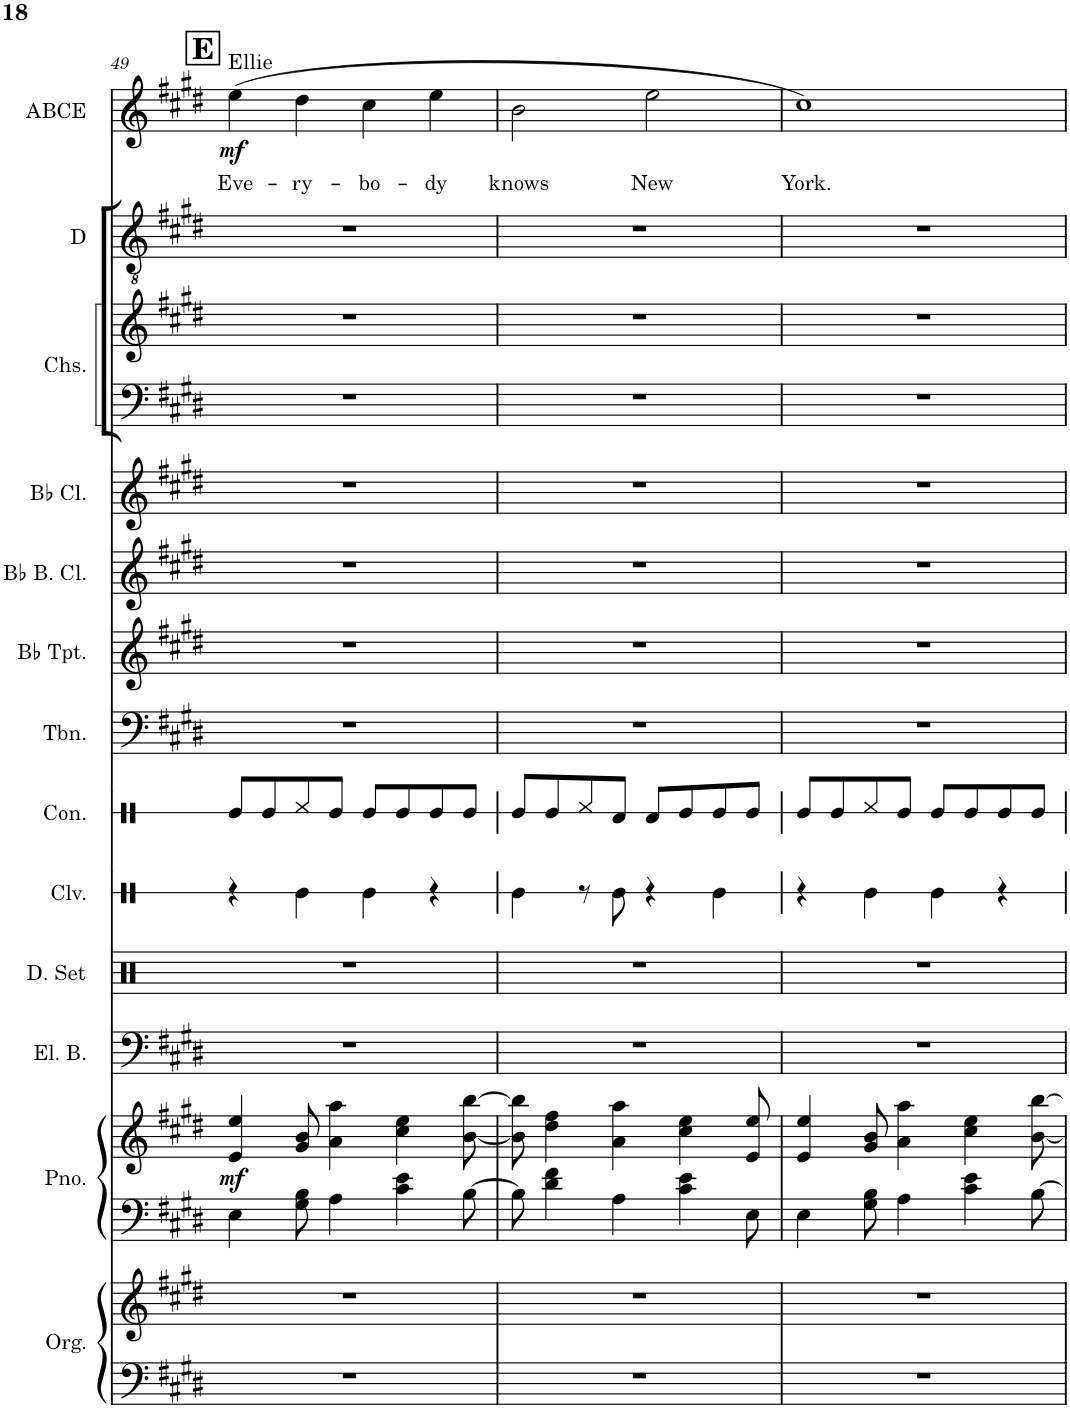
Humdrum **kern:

**kern	**kern	**kern	**kern	**dynam	**kern	**kern	**kern	**kern	**kern	**kern	**kern	**kern	**kern	**kern	**kern	**kern	**text	**dynam
*part13	*part13	*part12	*part12	*part12	*part11	*part10	*part9	*part8	*part7	*part6	*part5	*part4	*part3	*part3	*part2	*part1	*part1	*part1
*staff16	*staff15	*staff14	*staff13	*staff13/14	*staff12	*staff11	*staff10	*staff9	*staff8	*staff7	*staff6	*staff5	*staff4	*staff3	*staff2	*staff1	*staff1	*staff1
*I"Organ	*	*I"Piano	*	*	*I"Electric Bass	*I"Drumset	*I"Claves	*I"Congas	*I"Trombone	*I"Bb Trumpet	*I"Bb Bass Clarinet	*I"Bb Clarinet	*I"Chorus	*	*I"Dan	*I"Allie Belle Celle Ellie	*	*
*I'Org.	*	*I'Pno.	*	*	*I'El. B.	*I'D. Set	*I'Clv.	*I'Con.	*I'Tbn.	*I'Bb Tpt.	*I'Bb B. Cl.	*I'Bb Cl.	*I'Chs.	*	*I'D	*I'ABCE	*	*
!!LO:PB:g=z
*clefF4	*clefG2	*clefF4	*clefG2	*	*clefF4	*clefX	*clefX	*clefX	*clefF4	*clefG2	*clefG2	*clefG2	*clefF4	*clefG2	*clefGv2	*clefG2	*	*
*	*	*	*	*	*Trd7c12	*	*	*	*	*Trd1c2	*Trd7c12	*Trd1c2	*	*	*Trd8c14	*Trd1c2	*	*
*k[f#c#g#d#]	*k[f#c#g#d#]	*k[f#c#g#d#]	*k[f#c#g#d#]	*	*k[f#c#g#d#]	*k[]	*k[]	*k[]	*k[f#c#g#d#]	*k[f#c#g#d#]	*k[f#c#g#d#]	*k[f#c#g#d#]	*k[f#c#g#d#]	*k[f#c#g#d#]	*k[f#c#g#d#]	*k[f#c#g#d#]	*	*
*M4/4	*M4/4	*M4/4	*M4/4	*	*M4/4	*M4/4	*M4/4	*M4/4	*M4/4	*M4/4	*M4/4	*M4/4	*M4/4	*M4/4	*M4/4	*M4/4	*	*
!!LO:REH:place=s1:a:B:cj:fs=14:t=E
=49	=49	=49	=49	=49	=49	=49	=49	=49	=49	=49	=49	=49	=49	=49	=49	=49	=49	=49
!	!	!	!	!	!	!	!	!	!	!	!	!	!	!	!	!LO:TX:a:t=Ellie	!	!
!	!	!	!	!LO:DY:b	!	!	!	!	!	!	!	!	!	!	!	!	!LO:LY:b	!LO:DY:b
1r	1r	4E\	4e/ 4ee/	mf	1r	1r	4r	8Re/L	1r	1r	1r	1r	1r	1r	1r	(4ee\	Eve-	mf
.	.	.	.	.	.	.	.	8Re/	.	.	.	.	.	.	.	.	.	.
!	!	!	!	!	!	!	!	!	!	!	!	!	!	!	!	!	!LO:LY:b	!
.	.	8G#\ 8B\	8g#/ 8b/	.	.	.	4Re\	8Rf/	.	.	.	.	.	.	.	4dd#\	-ry-	.
.	.	4A\	4a\ 4aa\	.	.	.	.	8Re/J	.	.	.	.	.	.	.	.	.	.
!	!	!	!	!	!	!	!	!	!	!	!	!	!	!	!	!	!LO:LY:b	!
.	.	.	.	.	.	.	4Re\	8Re/L	.	.	.	.	.	.	.	4cc#\	-bo-	.
.	.	4c#\ 4e\	4cc#\ 4ee\	.	.	.	.	8Re/	.	.	.	.	.	.	.	.	.	.
!	!	!	!	!	!	!	!	!	!	!	!	!	!	!	!	!	!LO:LY:b	!
.	.	.	.	.	.	.	4r	8Re/	.	.	.	.	.	.	.	4ee\	-dy	.
.	.	[8B\	[8b\ [8bb\	.	.	.	.	8Re/J	.	.	.	.	.	.	.	.	.	.
=50	=50	=50	=50	=50	=50	=50	=50	=50	=50	=50	=50	=50	=50	=50	=50	=50	=50	=50
!	!	!	!	!	!	!	!	!	!	!	!	!	!	!	!	!	!LO:LY:b	!
1r	1r	8B\]	8b\] 8bb\]	.	1r	1r	4Re\	8Re/L	1r	1r	1r	1r	1r	1r	1r	2b\	knows	.
.	.	4d#\ 4f#\	4dd#\ 4ff#\	.	.	.	.	8Re/	.	.	.	.	.	.	.	.	.	.
.	.	.	.	.	.	.	8r	8Rf/	.	.	.	.	.	.	.	.	.	.
.	.	4A\	4a\ 4aa\	.	.	.	8Re\	8Rd/J	.	.	.	.	.	.	.	.	.	.
!	!	!	!	!	!	!	!	!	!	!	!	!	!	!	!	!	!LO:LY:b	!
.	.	.	.	.	.	.	4r	8Rd/L	.	.	.	.	.	.	.	2ee\	New	.
.	.	4c#\ 4e\	4cc#\ 4ee\	.	.	.	.	8Re/	.	.	.	.	.	.	.	.	.	.
.	.	.	.	.	.	.	4Re\	8Re/	.	.	.	.	.	.	.	.	.	.
.	.	8E\	8e/ 8ee/	.	.	.	.	8Re/J	.	.	.	.	.	.	.	.	.	.
=51	=51	=51	=51	=51	=51	=51	=51	=51	=51	=51	=51	=51	=51	=51	=51	=51	=51	=51
!	!	!	!	!	!	!	!	!	!	!	!	!	!	!	!	!	!LO:LY:b	!
1r	1r	4E\	4e/ 4ee/	.	1r	1r	4r	8Re/L	1r	1r	1r	1r	1r	1r	1r	1cc#)	York.	.
.	.	.	.	.	.	.	.	8Re/	.	.	.	.	.	.	.	.	.	.
.	.	8G#\ 8B\	8g#/ 8b/	.	.	.	4Re\	8Rf/	.	.	.	.	.	.	.	.	.	.
.	.	4A\	4a\ 4aa\	.	.	.	.	8Re/J	.	.	.	.	.	.	.	.	.	.
.	.	.	.	.	.	.	4Re\	8Re/L	.	.	.	.	.	.	.	.	.	.
.	.	4c#\ 4e\	4cc#\ 4ee\	.	.	.	.	8Re/	.	.	.	.	.	.	.	.	.	.
.	.	.	.	.	.	.	4r	8Re/	.	.	.	.	.	.	.	.	.	.
.	.	[8B\	[8b\ [8bb\	.	.	.	.	8Re/J	.	.	.	.	.	.	.	.	.	.
=	=	=	=	=	=	=	=	=	=	=	=	=	=	=	=	=	=	=
*-	*-	*-	*-	*-	*-	*-	*-	*-	*-	*-	*-	*-	*-	*-	*-	*-	*-	*-
